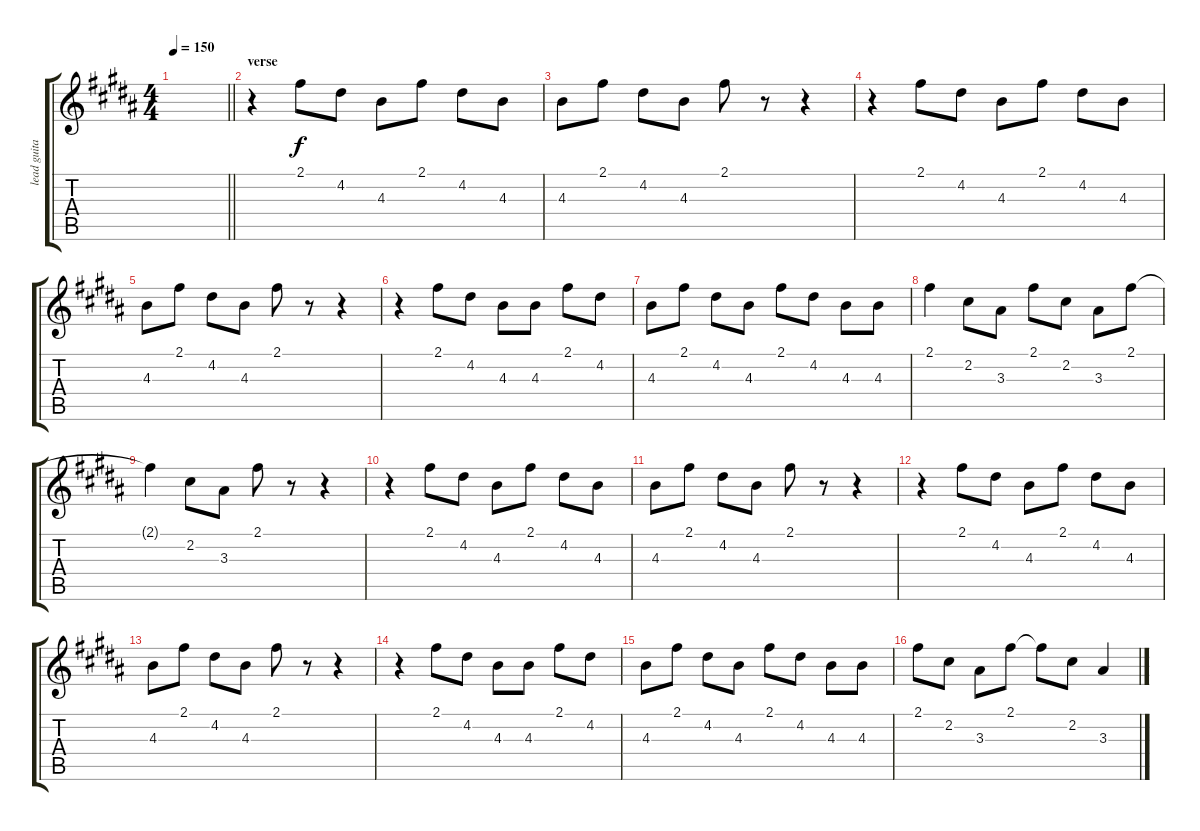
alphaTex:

\track ("lead guitar" "lead guita") {instrument overdrivenguitar}
\staff {score tabs}
\tuning (E4 B3 G3 D3 A2 E2) {hide}
\ts (4 4)
\tempo 150
\clef g2
\barLineRight lightlight
\ks b
|
\section ("" "verse")
r.4 2.1.8 4.2.8 4.3.8 2.1.8 4.2.8 4.3.8 |
4.3.8 2.1.8 4.2.8 4.3.8 2.1.8 r.8 r.4 |
r.4 2.1.8 4.2.8 4.3.8 2.1.8 4.2.8 4.3.8 |
4.3.8 2.1.8 4.2.8 4.3.8 2.1.8 r.8 r.4 |
r.4 2.1.8 4.2.8 4.3.8 4.3.8 2.1.8 4.2.8 |
4.3.8 2.1.8 4.2.8 4.3.8 2.1.8 4.2.8 4.3.8 4.3.8 |
2.1.4 2.2.8 3.3.8 2.1.8 2.2.8 3.3.8 2.1.8 |
2.1{t}.4 2.2.8 3.3.8 2.1.8 r.8 r.4 |
r.4 2.1.8 4.2.8 4.3.8 2.1.8 4.2.8 4.3.8 |
4.3.8 2.1.8 4.2.8 4.3.8 2.1.8 r.8 r.4 |
r.4 2.1.8 4.2.8 4.3.8 2.1.8 4.2.8 4.3.8 |
4.3.8 2.1.8 4.2.8 4.3.8 2.1.8 r.8 r.4 |
r.4 2.1.8 4.2.8 4.3.8 4.3.8 2.1.8 4.2.8 |
4.3.8 2.1.8 4.2.8 4.3.8 2.1.8 4.2.8 4.3.8 4.3.8 |
2.1.8 2.2.8 3.3.8 2.1.8 2.1{t}.8 2.2.8 3.3.4
